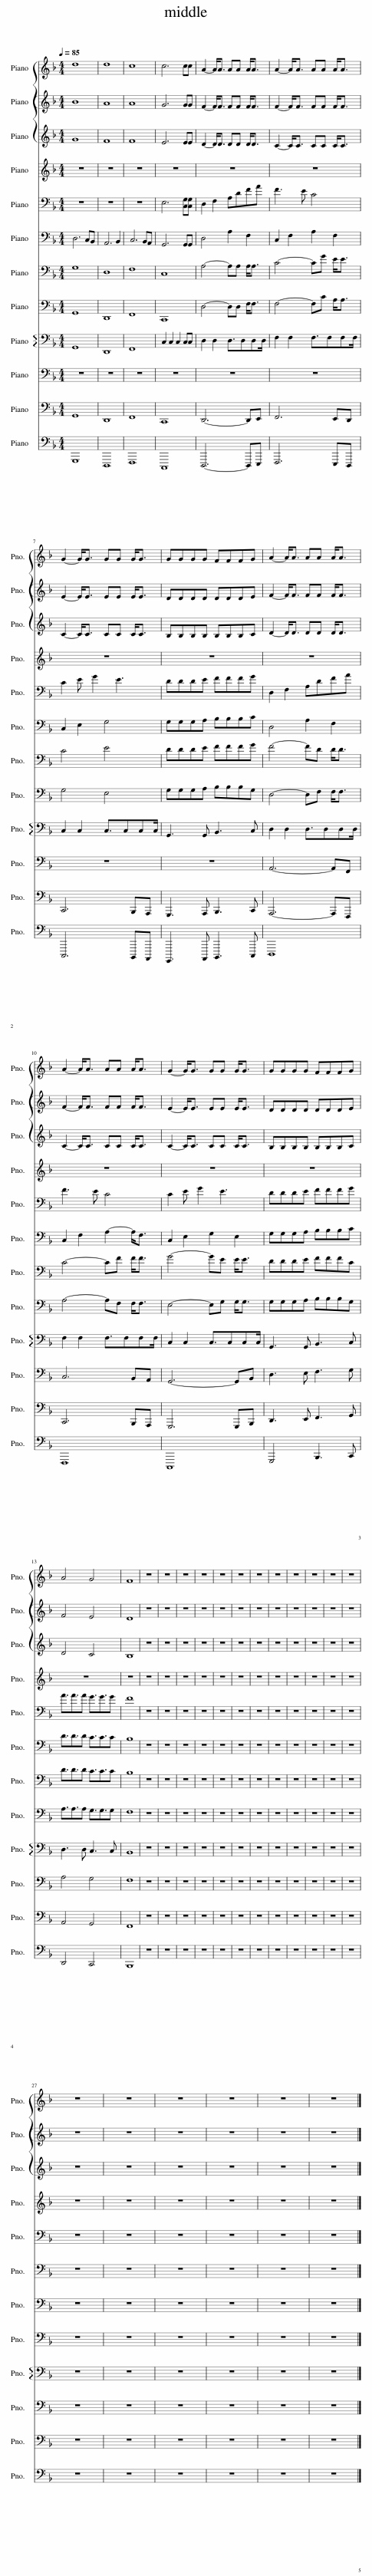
X:1
%%score { 1 2 3 } 4 5 6 7 8 9 10 11
L:1/8
Q:1/4=85
M:4/4
I:linebreak $
K:F
V:1 treble
V:2 treble
V:3 treble
V:4 bass
V:5 bass
V:6 bass
V:7 bass
V:8 bass
V:9 bass
V:10 bass
V:11 bass
V:1
 d8 | d8 | c8 | c6 cc | A2- A<A AA A<A | %5
 A2- A<A AA A<A |$ G2- G<G GG G<G | GGGG FFFG | A2- A<A AA A<A |$ A2- A<A AA A<A | %10
 G2- G<G GG G<G | GGGG FFFG |$ A4 G4 | F8 | z8 | %15
 z8 | z8 | z8 | z8 | z8 | %20
 z8 | z8 | z8 | z8 | z8 | %25
 z8 |$ z8 | z8 | z8 | z8 | %30
 z8 | z8 |] %32
V:2
 B8 | A8 | A8 | G6 GG | F2- F<F FF F<F | %5
 F2- F<F FF F<F |$ E2- E<E EE E<E | DDDD DDDE | F2- F<F FF F<F |$ F2- F<F FF F<F | %10
 E2- E<E EE E<E | DDDD DDDE |$ F4 E4 | D8 | z8 | %15
 z8 | z8 | z8 | z8 | z8 | %20
 z8 | z8 | z8 | z8 | z8 | %25
 z8 |$ z8 | z8 | z8 | z8 | %30
 z8 | z8 |] %32
V:3
 G8 | F8 | F8 | E6 EE | D2- D<D DD D<D | %5
 C2- C<C CC C<C |$ C2- C<C CC C<C | B,B,B,B, B,B,B,C | D2- D<D DD D<D |$ C2- C<C CC C<C | %10
 C2- C<C CC C<C | B,B,B,B, B,B,B,C |$ D4 C4 | B,8 | z8 | %15
 z8 | z8 | z8 | z8 | z8 | %20
 z8 | z8 | z8 | z8 | z8 | %25
 z8 |$ z8 | z8 | z8 | z8 | %30
 z8 | z8 |] %32
V:4
 z8 | z8 | z8 | E,6 [C,G,][C,G,] | D,2 F,2 A,DFA | %5
 F3 E C4 |$ C2 E G2 E3 | DDDE FFFG | D,2 F,2 A,DFA |$ F3 E C4 | %10
 C2 E G2 E3 | DDDE FFFG |$ A3/2A3/2A G3/2G3/2G | F8 | z8 | %15
 z8 | z8 | z8 | z8 | z8 | %20
 z8 | z8 | z8 | z8 | z8 | %25
 z8 |$ z8 | z8 | z8 | z8 | %30
 z8 | z8 |] %32
V:5
 D,6 C,B,, | A,,6 B,,2 | C,6 B,,A,, | G,,6 G,,G,, | D,4 A,2 F,2 | %5
 C,2 F,2 A,2 F,2 |$ C,2 E,2 G,4 | G,G,G,A, B,B,B,C | D,4 A,2 F,2 |$ C,2 F,2 A,2- A,<F, | %10
 C,2 E,2 G,2 E,2 | G,G,G,A, B,B,B,C |$ D3/2D3/2D C3/2C3/2C | B,8 | z8 | %15
 z8 | z8 | z8 | z8 | z8 | %20
 z8 | z8 | z8 | z8 | z8 | %25
 z8 |$ z8 | z8 | z8 | z8 | %30
 z8 | z8 |] %32
V:6
 G,8 | D,8 | F,8 | C,8 | A,4- A,A, A,<A, | %5
 C4- CG E<E |$ C4 E4 | DDDE FFFG | F4- FD D<D |$ C4- CF F<F | %10
 G4- GE E<E | DDDE FFFC |$ D3/2D3/2D C3/2C3/2C | B,8 | z8 | %15
 z8 | z8 | z8 | z8 | z8 | %20
 z8 | z8 | z8 | z8 | z8 | %25
 z8 |$ z8 | z8 | z8 | z8 | %30
 z8 | z8 |] %32
V:7
 G,,8 | D,,8 | F,,8 | C,,8 | D,4- D,D, F,<F, | %5
 F,4- F,C A,<A, |$ G,4 E,4 | G,G,G,A, B,B,B,G, | D,4- D,F, F,<F, |$ A,4- A,F, F,<F, | %10
 E,4- E,G, G,<G, | G,G,G,A, B,B,B,G, |$ A,3/2A,3/2A, G,3/2G,3/2G, | F,8 | z8 | %15
 z8 | z8 | z8 | z8 | z8 | %20
 z8 | z8 | z8 | z8 | z8 | %25
 z8 |$ z8 | z8 | z8 | z8 | %30
 z8 | z8 |] %32
V:8
 G,,8 | D,,8 | F,,8 | C,2 C,2 C,2 C,C, | D,2 D,2 D,3/2D,D,D,/ | %5
 F,2 F,2 F,3/2F,F,F,/ |$ C,2 C,2 C,3/2C,C,C,/ | G,,3 G,, B,,3 C, | D,2 D,2 D,3/2D,D,D,/ |$ F,2 F,2 F,3/2F,F,F,/ | %10
 C,2 C,2 C,3/2C,C,C,/ | G,,3 G,, B,,3 C, |$ D,3 D, C,3 C, | B,,8 | z8 | %15
 z8 | z8 | z8 | z8 | z8 | %20
 z8 | z8 | z8 | z8 | z8 | %25
 z8 |$ z8 | z8 | z8 | z8 | %30
 z8 | z8 |] %32
V:9
 z8 | z8 | z8 | z8 | z8 | %5
 z8 |$ z8 | z8 | A,,6- A,,F,, |$ C,6 B,,A,, | %10
 G,,6- G,,B,, | D,3 E, F,3 G, |$ A,4 G,4 | F,8 | z8 | %15
 z8 | z8 | z8 | z8 | z8 | %20
 z8 | z8 | z8 | z8 | z8 | %25
 z8 |$ z8 | z8 | z8 | z8 | %30
 z8 | z8 |] %32
V:10
 G,,8 | D,,8 | F,,8 | C,,8 | D,,6- D,,E,, | %5
 F,,6 E,,D,, |$ C,,6 B,,,A,,, | G,,,3 A,,, B,,,3 C,, | A,,,6- A,,,F,,, |$ C,,6 B,,,A,,, | %10
 G,,,6 G,,,B,,, | D,,3 E,, F,,3 G,, |$ A,,4 G,,4 | F,,8 | z8 | %15
 z8 | z8 | z8 | z8 | z8 | %20
 z8 | z8 | z8 | z8 | z8 | %25
 z8 |$ z8 | z8 | z8 | z8 | %30
 z8 | z8 |] %32
V:11
 G,,,8 | D,,,8 | F,,,8 | C,,,8 | D,,,6- D,,,E,,, | %5
 F,,,6 E,,,D,,, |$ C,,,6 B,,,,A,,,, | G,,,,3 A,,,, B,,,,3 C,,, | D,,,8 |$ F,,,8 | %10
 C,,,8 | G,,,4 B,,,3 C,, |$ D,,4 C,,4 | B,,,8 | z8 | %15
 z8 | z8 | z8 | z8 | z8 | %20
 z8 | z8 | z8 | z8 | z8 | %25
 z8 |$ z8 | z8 | z8 | z8 | %30
 z8 | z8 |] %32
